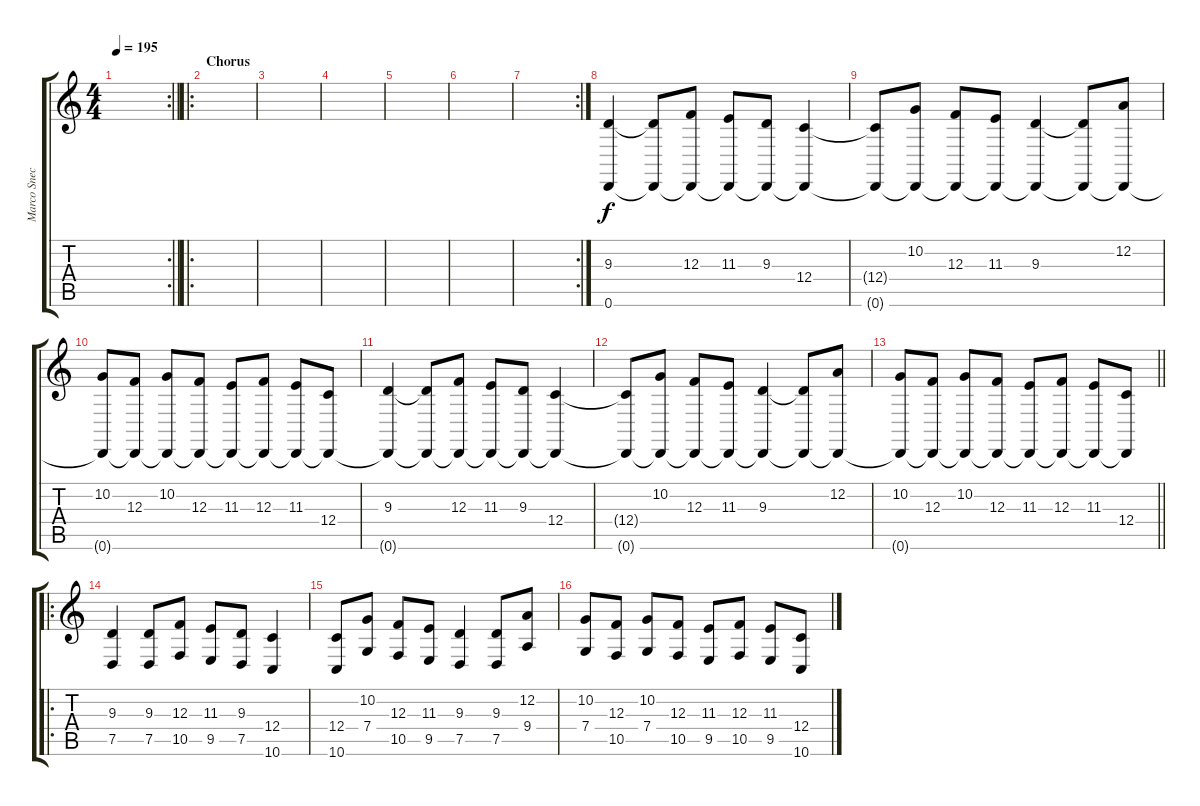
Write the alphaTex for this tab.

\track ("Marco Sneck" "Marco Snec") {instrument stringensemble1}
\staff {score tabs}
\tuning (D4 A3 F3 C3 G2 D2) {hide}
\rc 2
\ts (4 4)
\tempo 195
\clef g2
\barLineRight lightlight
\ks c
|
\ro
\section ("" "Chorus")
|
|
|
|
|
\rc 2
|
(9.3 0.6).4 (9.3{t} 0.6{t}).8 (12.3 0.6{t}).8 (11.3 0.6{t}).8 (9.3 0.6{t}).8 (12.4 0.6{t}).4 |
(12.4{t} 0.6{t}).8 (10.2 0.6{t}).8 (12.3 0.6{t}).8 (11.3 0.6{t}).8 (9.3 0.6{t}).4 (9.3{t} 0.6{t}).8 (12.2 0.6{t}).8 |
(10.2 0.6{t}).8 (12.3 0.6{t}).8 (10.2 0.6{t}).8 (12.3 0.6{t}).8 (11.3 0.6{t}).8 (12.3 0.6{t}).8 (11.3 0.6{t}).8 (12.4 0.6{t}).8 |
(9.3 0.6{t}).4 (9.3{t} 0.6{t}).8 (12.3 0.6{t}).8 (11.3 0.6{t}).8 (9.3 0.6{t}).8 (12.4 0.6{t}).4 |
(12.4{t} 0.6{t}).8 (10.2 0.6{t}).8 (12.3 0.6{t}).8 (11.3 0.6{t}).8 (9.3 0.6{t}).4 (9.3{t} 0.6{t}).8 (12.2 0.6{t}).8 |
\barLineRight lightlight
(10.2 0.6{t}).8 (12.3 0.6{t}).8 (10.2 0.6{t}).8 (12.3 0.6{t}).8 (11.3 0.6{t}).8 (12.3 0.6{t}).8 (11.3 0.6{t}).8 (12.4 0.6{t}).8 |
\ro
(9.3 7.5).4 (9.3 7.5).8 (12.3 10.5).8 (11.3 9.5).8 (9.3 7.5).8 (12.4 10.6).4 |
(12.4 10.6).8 (10.2 7.4).8 (12.3 10.5).8 (11.3 9.5).8 (9.3 7.5).4 (9.3 7.5).8 (12.2 9.4).8 |
(10.2 7.4).8 (12.3 10.5).8 (10.2 7.4).8 (12.3 10.5).8 (11.3 9.5).8 (12.3 10.5).8 (11.3 9.5).8 (12.4 10.6).8
